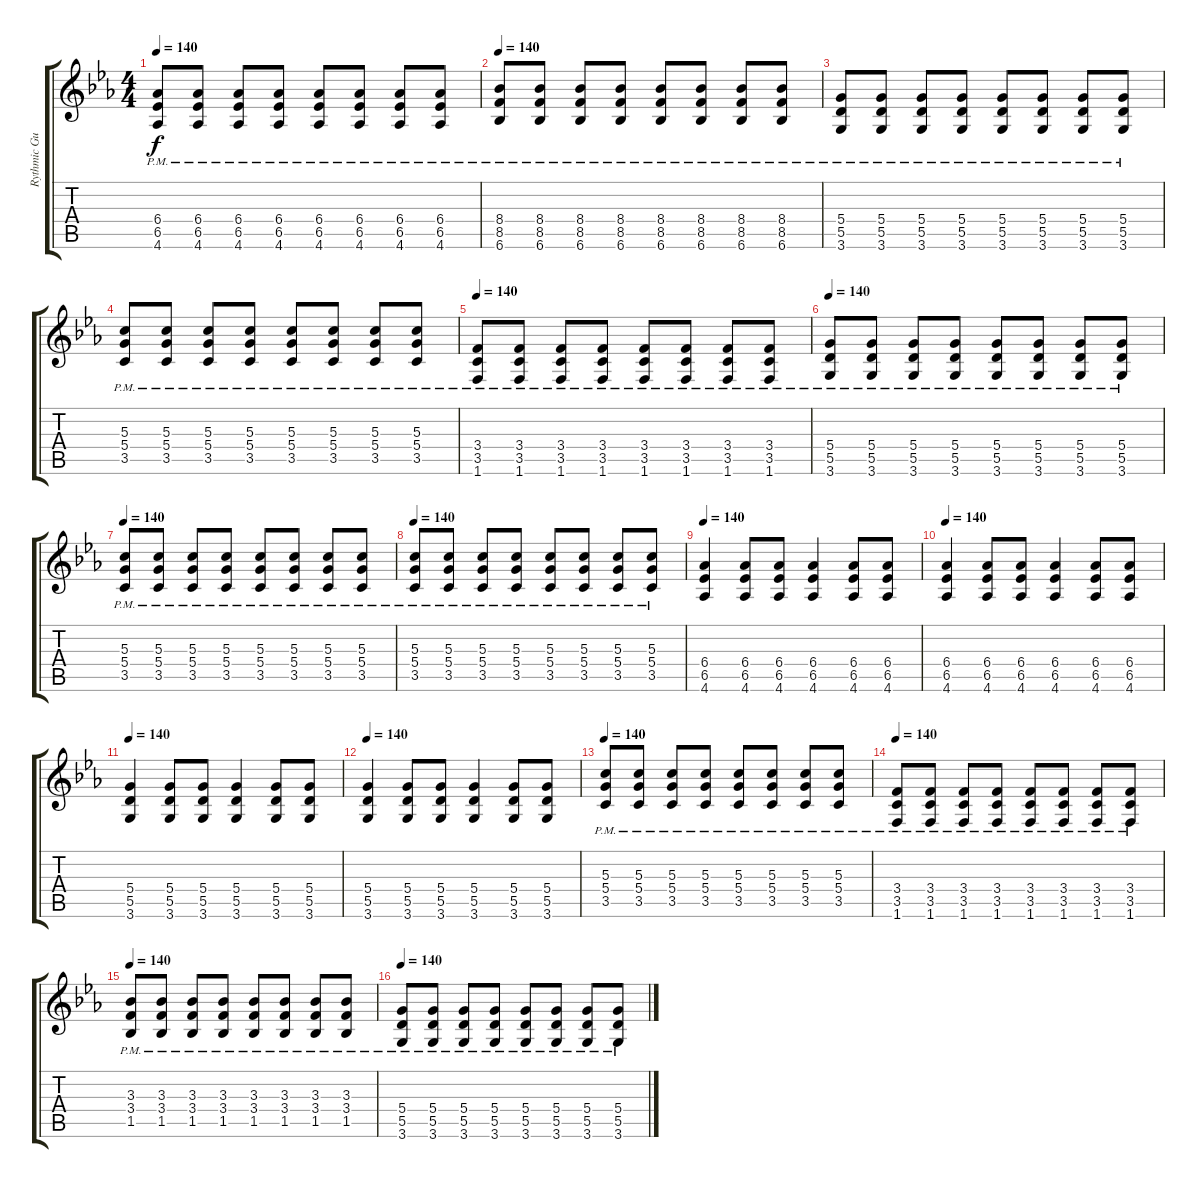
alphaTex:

\track ("Rythmic Guitar" "Rythmic Gu") {instrument distortionguitar}
\staff {score tabs}
\tuning (E4 B3 G3 D3 A2 E2) {hide}
\ts (4 4)
\tempo 140
\clef g2
\ks eb
(6.4{pm} 6.5{pm} 4.6).8{dy f instrument distortionguitar} (6.4{pm} 6.5{pm} 4.6).8 (6.4{pm} 6.5{pm} 4.6).8 (6.4{pm} 6.5{pm} 4.6).8 (6.4{pm} 6.5{pm} 4.6).8 (6.4{pm} 6.5{pm} 4.6).8 (6.4{pm} 6.5{pm} 4.6).8 (6.4{pm} 6.5{pm} 4.6).8 |
\tempo 140
(8.4{pm} 8.5{pm} 6.6).8{instrument distortionguitar} (8.4{pm} 8.5{pm} 6.6).8 (8.4{pm} 8.5{pm} 6.6).8 (8.4{pm} 8.5{pm} 6.6).8 (8.4{pm} 8.5{pm} 6.6).8 (8.4{pm} 8.5{pm} 6.6).8 (8.4{pm} 8.5{pm} 6.6).8 (8.4{pm} 8.5{pm} 6.6).8 |
(5.4{pm} 5.5{pm} 3.6{pm}).8 (5.4{pm} 5.5{pm} 3.6{pm}).8 (5.4{pm} 5.5{pm} 3.6{pm}).8 (5.4{pm} 5.5{pm} 3.6{pm}).8 (5.4{pm} 5.5{pm} 3.6{pm}).8 (5.4{pm} 5.5{pm} 3.6{pm}).8 (5.4{pm} 5.5{pm} 3.6{pm}).8 (5.4{pm} 5.5{pm} 3.6{pm}).8 |
(5.3{pm} 5.4{pm} 3.5{pm}).8 (5.3{pm} 5.4{pm} 3.5{pm}).8 (5.3{pm} 5.4{pm} 3.5{pm}).8 (5.3{pm} 5.4{pm} 3.5{pm}).8 (5.3{pm} 5.4{pm} 3.5{pm}).8 (5.3{pm} 5.4{pm} 3.5{pm}).8 (5.3{pm} 5.4{pm} 3.5{pm}).8 (5.3{pm} 5.4{pm} 3.5{pm}).8 |
\tempo 140
(3.4{pm} 3.5{pm} 1.6{pm}).8{instrument distortionguitar} (3.4{pm} 3.5{pm} 1.6{pm}).8 (3.4{pm} 3.5{pm} 1.6{pm}).8 (3.4{pm} 3.5{pm} 1.6{pm}).8 (3.4{pm} 3.5{pm} 1.6{pm}).8 (3.4{pm} 3.5{pm} 1.6{pm}).8 (3.4{pm} 3.5{pm} 1.6{pm}).8 (3.4{pm} 3.5{pm} 1.6{pm}).8 |
\tempo 140
(5.4{pm} 5.5{pm} 3.6{pm}).8{instrument distortionguitar} (5.4{pm} 5.5{pm} 3.6{pm}).8 (5.4{pm} 5.5{pm} 3.6{pm}).8 (5.4{pm} 5.5{pm} 3.6{pm}).8 (5.4{pm} 5.5{pm} 3.6{pm}).8 (5.4{pm} 5.5{pm} 3.6{pm}).8 (5.4{pm} 5.5{pm} 3.6{pm}).8 (5.4{pm} 5.5{pm} 3.6{pm}).8 |
\tempo 140
(5.3{pm} 5.4{pm} 3.5{pm}).8 (5.3{pm} 5.4{pm} 3.5{pm}).8 (5.3{pm} 5.4{pm} 3.5{pm}).8 (5.3{pm} 5.4{pm} 3.5{pm}).8 (5.3{pm} 5.4{pm} 3.5{pm}).8 (5.3{pm} 5.4{pm} 3.5{pm}).8 (5.3{pm} 5.4{pm} 3.5{pm}).8 (5.3{pm} 5.4{pm} 3.5{pm}).8 |
\tempo 140
(5.3 5.4{pm} 3.5{pm}).8 (5.3 5.4{pm} 3.5{pm}).8 (5.3 5.4{pm} 3.5{pm}).8 (5.3 5.4{pm} 3.5{pm}).8 (5.3 5.4{pm} 3.5{pm}).8 (5.3 5.4{pm} 3.5{pm}).8 (5.3 5.4{pm} 3.5{pm}).8 (5.3 5.4{pm} 3.5{pm}).8 |
\tempo 140
(6.4 6.5 4.6).4{instrument distortionguitar} (6.4 6.5 4.6).8 (6.4 6.5 4.6).8 (6.4 6.5 4.6).4 (6.4 6.5 4.6).8 (6.4 6.5 4.6).8 |
\tempo 140
(6.4 6.5 4.6).4{instrument distortionguitar} (6.4 6.5 4.6).8 (6.4 6.5 4.6).8 (6.4 6.5 4.6).4 (6.4 6.5 4.6).8 (6.4 6.5 4.6).8 |
\tempo 140
(5.4 5.5 3.6).4{instrument distortionguitar} (5.4 5.5 3.6).8 (5.4 5.5 3.6).8 (5.4 5.5 3.6).4 (5.4 5.5 3.6).8 (5.4 5.5 3.6).8 |
\tempo 140
(5.4 5.5 3.6).4{instrument distortionguitar} (5.4 5.5 3.6).8 (5.4 5.5 3.6).8 (5.4 5.5 3.6).4 (5.4 5.5 3.6).8 (5.4 5.5 3.6).8 |
\tempo 140
(5.3{pm} 5.4{pm} 3.5{pm}).8 (5.3{pm} 5.4{pm} 3.5{pm}).8 (5.3{pm} 5.4{pm} 3.5{pm}).8 (5.3{pm} 5.4{pm} 3.5{pm}).8 (5.3{pm} 5.4{pm} 3.5{pm}).8 (5.3{pm} 5.4{pm} 3.5{pm}).8 (5.3{pm} 5.4{pm} 3.5{pm}).8 (5.3{pm} 5.4{pm} 3.5{pm}).8 |
\tempo 140
(3.4{pm} 3.5{pm} 1.6{pm}).8{instrument distortionguitar} (3.4{pm} 3.5{pm} 1.6{pm}).8 (3.4{pm} 3.5{pm} 1.6{pm}).8 (3.4{pm} 3.5{pm} 1.6{pm}).8 (3.4{pm} 3.5{pm} 1.6{pm}).8 (3.4{pm} 3.5{pm} 1.6{pm}).8 (3.4{pm} 3.5{pm} 1.6{pm}).8 (3.4{pm} 3.5{pm} 1.6{pm}).8 |
\tempo 140
(3.3 3.4{pm} 1.5{pm}).8{instrument distortionguitar} (3.3 3.4{pm} 1.5{pm}).8 (3.3 3.4{pm} 1.5{pm}).8 (3.3 3.4{pm} 1.5{pm}).8 (3.3 3.4{pm} 1.5{pm}).8 (3.3 3.4{pm} 1.5{pm}).8 (3.3 3.4{pm} 1.5{pm}).8 (3.3 3.4{pm} 1.5{pm}).8 |
\tempo 140
(5.4{pm} 5.5{pm} 3.6).8{instrument distortionguitar} (5.4{pm} 5.5{pm} 3.6).8 (5.4{pm} 5.5{pm} 3.6).8 (5.4{pm} 5.5{pm} 3.6).8 (5.4{pm} 5.5{pm} 3.6).8 (5.4{pm} 5.5{pm} 3.6).8 (5.4{pm} 5.5{pm} 3.6).8 (5.4{pm} 5.5{pm} 3.6).8
